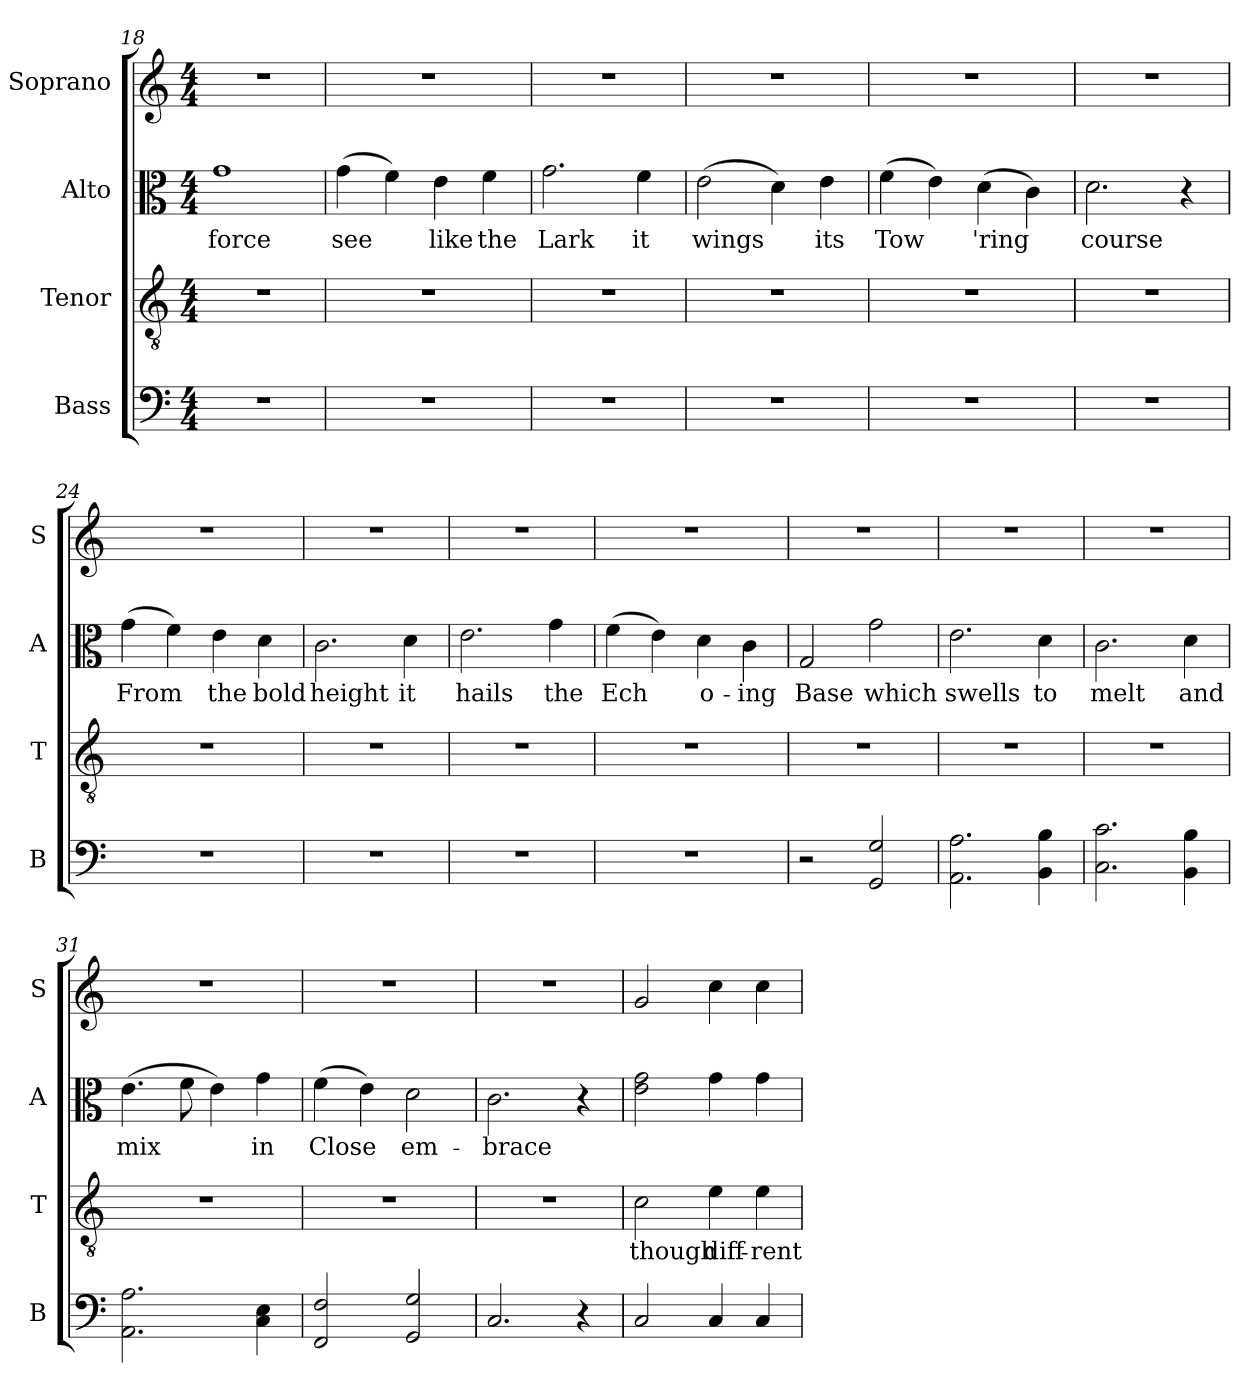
**kern	**kern	**text	**kern	**text	**kern
*part4	*part3	*part3	*part2	*part2	*part1
*staff4	*staff3	*staff3	*staff2	*staff2	*staff1
*I"Bass	*I"Tenor	*	*I"Alto	*	*I"Soprano
*I'B	*I'T	*	*I'A	*	*I'S
*clefF4	*clefGv2	*	*clefC3	*	*clefG2
*k[]	*k[]	*	*k[]	*	*k[]
*C:	*C:	*	*C:	*	*C:
*M4/4	*M4/4	*	*M4/4	*	*M4/4
=18	=18	=18	=18	=18	=18
1r	1r	.	1g	force	1r
=19	=19	=19	=19	=19	=19
1r	1r	.	(4g\	see	1r
.	.	.	4f\)	.	.
.	.	.	4e\	like	.
.	.	.	4f\	the	.
=20	=20	=20	=20	=20	=20
1r	1r	.	2.g\	Lark	1r
.	.	.	4f\	it	.
!!LO:LB:g=z
=21	=21	=21	=21	=21	=21
1r	1r	.	(2e\	wings	1r
.	.	.	4d\)	.	.
.	.	.	4e\	its	.
=22	=22	=22	=22	=22	=22
1r	1r	.	(4f\	Tow	1r
.	.	.	4e\)	.	.
.	.	.	(4d\	'ring	.
.	.	.	4c\)	.	.
=23	=23	=23	=23	=23	=23
1r	1r	.	2.d\	course	1r
.	.	.	4r	.	.
=24	=24	=24	=24	=24	=24
1r	1r	.	(4g\	From	1r
.	.	.	4f\)	.	.
.	.	.	4e\	the	.
.	.	.	4d\	bold	.
=25	=25	=25	=25	=25	=25
1r	1r	.	2.c\	height	1r
.	.	.	4d\	it	.
=26	=26	=26	=26	=26	=26
1r	1r	.	2.e\	hails	1r
.	.	.	4g\	the	.
!!LO:LB:g=z
=27	=27	=27	=27	=27	=27
1r	1r	.	(4f\	Ech	1r
.	.	.	4e\)	.	.
.	.	.	4d\	o-	.
.	.	.	4c\	-ing	.
=28	=28	=28	=28	=28	=28
2r	1r	.	2G/	Base	1r
2GG/ 2G/	.	.	2g\	which	.
=29	=29	=29	=29	=29	=29
2.AA\ 2.A\	1r	.	2.e\	swells	1r
4BB\ 4B\	.	.	4d\	to	.
=30	=30	=30	=30	=30	=30
2.C\ 2.c\	1r	.	2.c\	melt	1r
4BB\ 4B\	.	.	4d\	and	.
=31	=31	=31	=31	=31	=31
2.AA\ 2.A\	1r	.	(4.e\	mix	1r
.	.	.	8f\	.	.
.	.	.	4e\)	.	.
4C\ 4E\	.	.	4g\	in	.
=32	=32	=32	=32	=32	=32
2FF/ 2F/	1r	.	(4f\	Close	1r
.	.	.	4e\)	.	.
2GG/ 2G/	.	.	2d\	em-	.
=33	=33	=33	=33	=33	=33
2.C/	1r	.	2.c\	-brace	1r
4r	.	.	4r	.	.
!!LO:PB:g=z
=34	=34	=34	=34	=34	=34
2C/	2c\	though	2e\ 2g\	.	2g/
4C/	4e\	diff-	4g\	.	4cc\
4C/	4e\	-rent	4g\	.	4cc\
=	=	=	=	=	=
*-	*-	*-	*-	*-	*-
